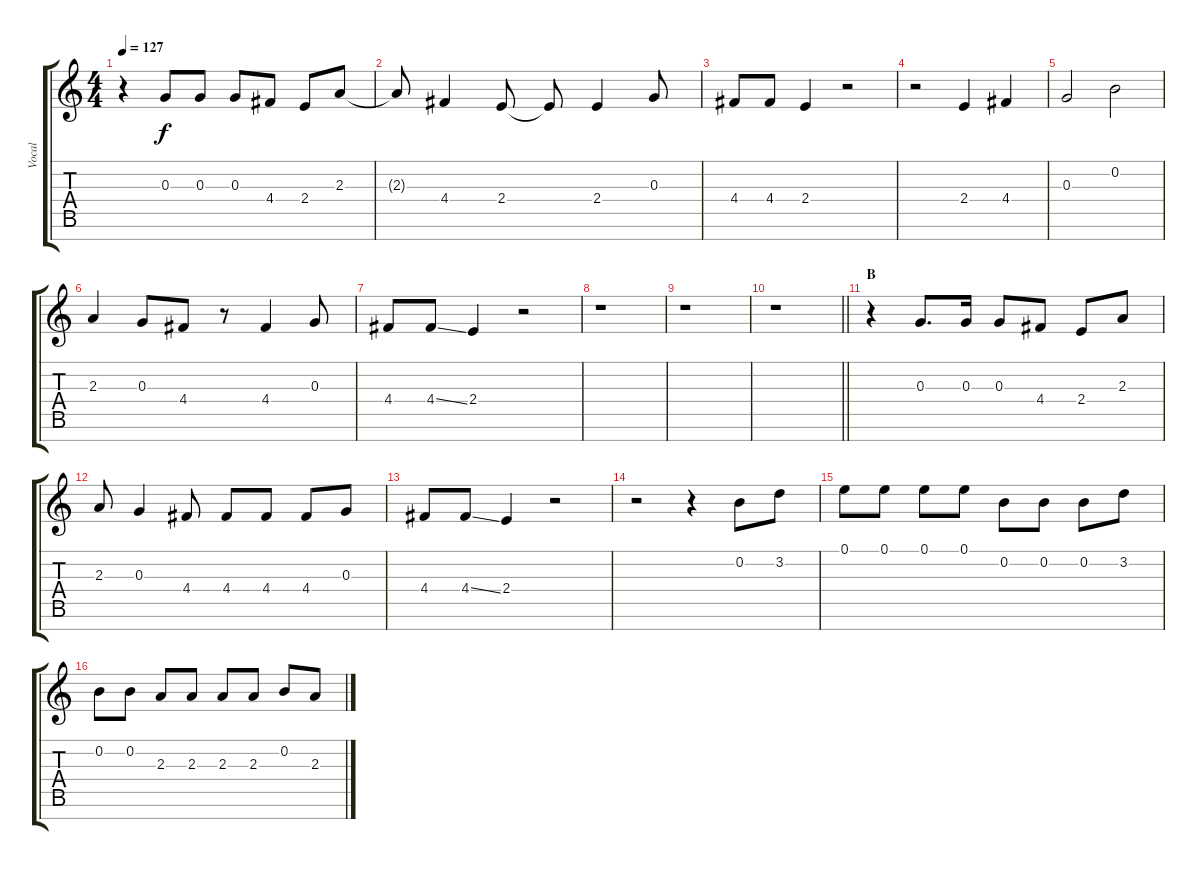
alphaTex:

\track ("Vocal" "Vocal") {instrument flute}
\staff {score tabs}
\tuning (E5 B4 G4 D4 A3 E3 B2) {hide}
\ts (4 4)
\tempo 127
\clef g2
\ks c
r.4{dy f} 0.3.8 0.3.8 0.3.8 4.4.8 2.4.8 2.3.8 |
2.3{t}.8 4.4.4 2.4.8 2.4{t}.8 2.4.4 0.3.8 |
4.4.8 4.4.8 2.4.4 r.2 |
r.2 2.4.4 4.4.4 |
0.3.2 0.2.2 |
2.3.4 0.3.8 4.4.8 r.8 4.4.4 0.3.8 |
4.4.8 4.4{ss}.8 2.4.4 r.2 |
r.1 |
r.1 |
\barLineRight lightlight
r.1 |
\section ("" "B")
r.4 0.3.8{d} 0.3.16 0.3.8 4.4.8 2.4.8 2.3.8 |
2.3.8 0.3.4 4.4.8 4.4.8 4.4.8 4.4.8 0.3.8 |
4.4.8 4.4{ss}.8 2.4.4 r.2 |
r.2 r.4 0.2.8 3.2.8 |
0.1.8 0.1.8 0.1.8 0.1.8 0.2.8 0.2.8 0.2.8 3.2.8 |
0.2.8 0.2.8 2.3.8 2.3.8 2.3.8 2.3.8 0.2.8 2.3.8
